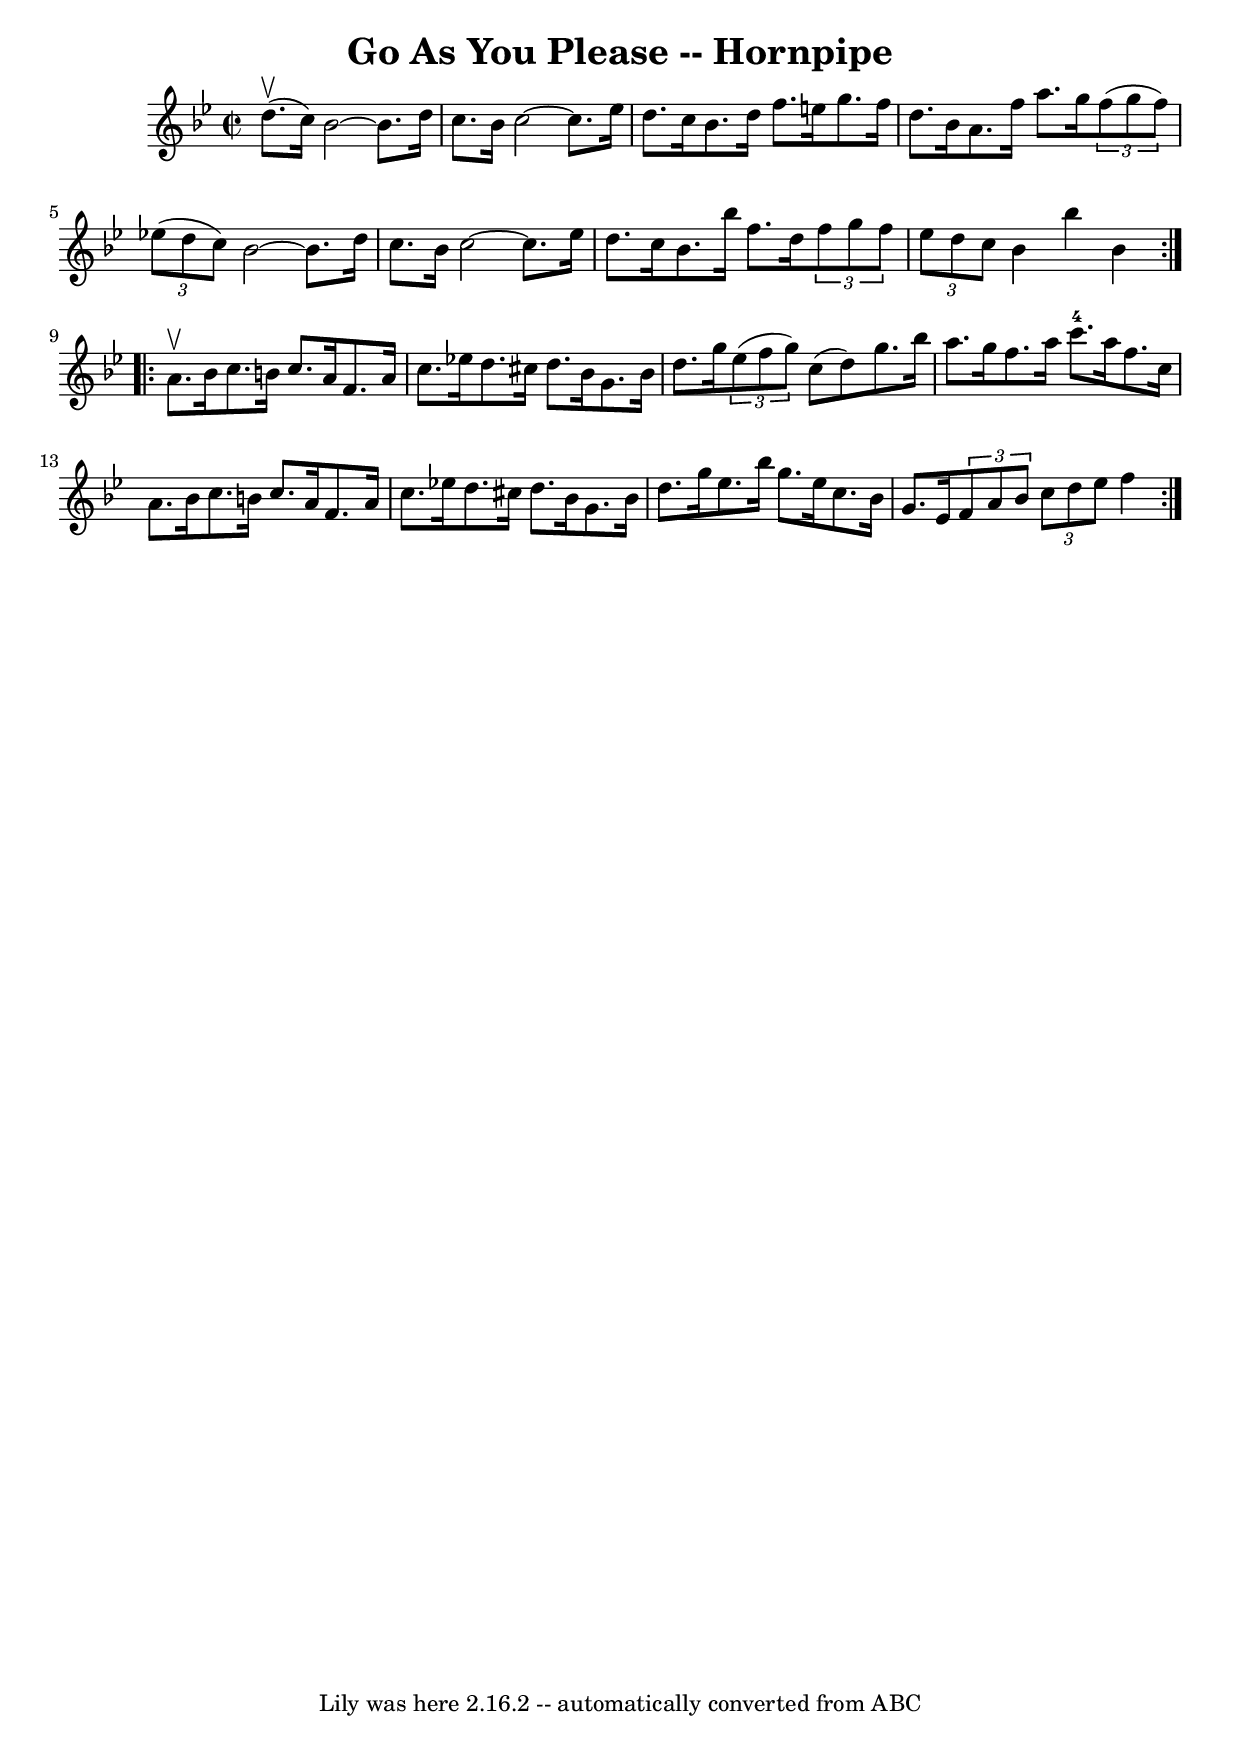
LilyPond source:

\version "2.7.40"
\include "Mammoth.ily"
\header {
	%% book = "Cole's 1000 Fiddle Tunes"
	crossRefNumber = "1"
	footnotes = ""
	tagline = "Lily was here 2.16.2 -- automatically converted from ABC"
	title = "Go As You Please -- Hornpipe"
}
voicedefault =  {


\repeat volta 2 {
\override Staff.TimeSignature #'style = #'C
 \time 2/2 \key bes \major d''8. (^\upbow c''16) |
 bes'2   ~  
 bes'8. d''16 c''8. bes'16  |
 c''2   ~ c''8. ees''16   
 d''8. c''16  |
 bes'8. d''16 f''8. e''16 g''8.    
f''16 d''8. bes'16  |
 a'8. f''16 a''8. g''16    
\times 2/3 { f''8 (g''8 f''8) }   \times 2/3 { ees''!8 (d''8    
c''8) } |
 bes'2   ~ bes'8. d''16 c''8. bes'16  
|
 c''2   ~ c''8. ees''16 d''8. c''16  |
 bes'8.  
 bes''16 f''8. d''16    \times 2/3 { f''8 g''8 f''8  }   
\times 2/3 { ees''8 d''8 c''8  } |
 bes'4 bes''4 bes'4  } 
    \repeat volta 2 { a'8.^\upbow bes'16  |
 c''8. b'16    
c''8. a'16 f'8. a'16 c''8. ees''!16  |
 d''8. cis''16 
 d''8. bes'16 g'8. bes'16 d''8. g''16  |
     
\times 2/3 { ees''8 (f''8 g''8) } c''8 (d''8) g''8.    
bes''16 a''8. g''16  |
 f''8. a''16 c'''8.-4 a''16    
f''8. c''16 a'8. bes'16  |
 c''8. b'16 c''8. a'16   
 f'8. a'16 c''8. ees''!16  |
 d''8. cis''16 d''8.    
bes'16 g'8. bes'16 d''8. g''16  |
 ees''8. bes''16    
g''8. ees''16 c''8. bes'16 g'8. ees'16  |
 \times 2/3 {   
f'8 a'8 bes'8  }   \times 2/3 { c''8 d''8 ees''8  } f''4  }   
}

\score{
    <<

	\context Staff="default"
	{
	    \voicedefault 
	}

    >>
	\layout {
	}
	\midi {}
}
